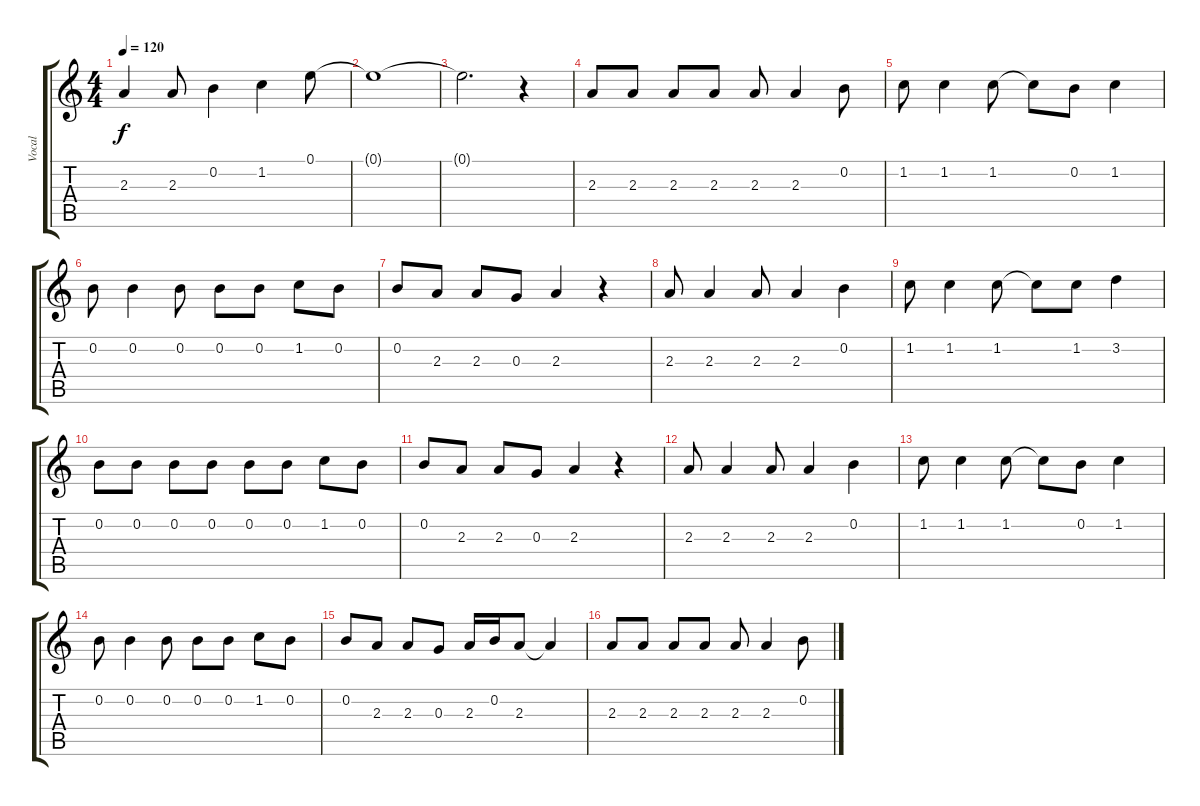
\track ("Vocal" "Vocal") {instrument banjo}
\staff {score tabs}
\tuning (E4 B3 G3 D3 A2 E2) {hide}
\displaytranspose 12
\ts (4 4)
\tempo 120
\clef g2
\ks c
2.3.4{dy f} 2.3.8 0.2.4 1.2.4 0.1.8 |
0.1{t}.1 |
0.1{t}.2{d} r.4 |
2.3.8 2.3.8 2.3.8 2.3.8 2.3.8 2.3.4 0.2.8 |
1.2.8 1.2.4 1.2.8 1.2{t}.8 0.2.8 1.2.4 |
0.2.8 0.2.4 0.2.8 0.2.8 0.2.8 1.2.8 0.2.8 |
0.2.8 2.3.8 2.3.8 0.3.8 2.3.4 r.4 |
2.3.8 2.3.4 2.3.8 2.3.4 0.2.4 |
1.2.8 1.2.4 1.2.8 1.2{t}.8 1.2.8 3.2.4 |
0.2.8 0.2.8 0.2.8 0.2.8 0.2.8 0.2.8 1.2.8 0.2.8 |
0.2.8 2.3.8 2.3.8 0.3.8 2.3.4 r.4 |
2.3.8 2.3.4 2.3.8 2.3.4 0.2.4 |
1.2.8 1.2.4 1.2.8 1.2{t}.8 0.2.8 1.2.4 |
0.2.8 0.2.4 0.2.8 0.2.8 0.2.8 1.2.8 0.2.8 |
0.2.8 2.3.8 2.3.8 0.3.8 2.3.16 0.2.16 2.3.8 2.3{t}.4 |
2.3.8 2.3.8 2.3.8 2.3.8 2.3.8 2.3.4 0.2.8
